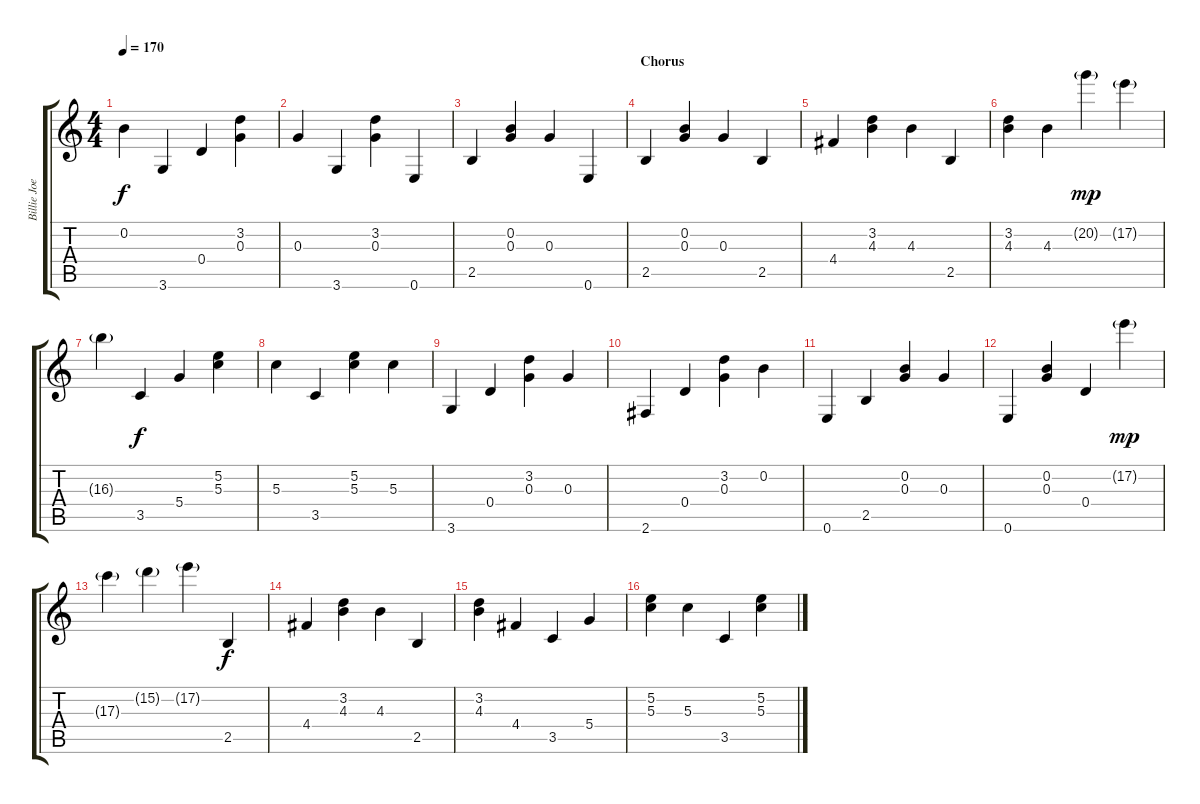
\track ("Billie Joe (Guitar 2, Backup)" "Billie Joe") {instrument electricguitarclean}
\staff {score tabs}
\tuning (E4 B3 G3 D3 A2 E2) {hide}
\ts (4 4)
\tempo 170
\clef g2
\ks c
0.2.4{dy f} 3.6.4 0.4.4 (3.2 0.3).4 |
0.3.4 3.6.4 (3.2 0.3).4 0.6.4 |
2.5.4 (0.2 0.3).4 0.3.4 0.6.4 |
\section ("" "Chorus")
2.5.4 (0.2 0.3).4 0.3.4 2.5.4 |
4.4.4 (3.2 4.3).4 4.3.4 2.5.4 |
(3.2 4.3).4 4.3.4 20.2{g}.4{dy mp} 17.2{g}.4 |
16.3{g}.4 3.5.4{dy f} 5.4.4 (5.2 5.3).4 |
5.3.4 3.5.4 (5.2 5.3).4 5.3.4 |
3.6.4 0.4.4 (3.2 0.3).4 0.3.4 |
2.6.4 0.4.4 (3.2 0.3).4 0.2.4 |
0.6.4 2.5.4 (0.2 0.3).4 0.3.4 |
0.6.4 (0.2 0.3).4 0.4.4 17.2{g}.4{dy mp} |
17.3{g}.4 15.2{g}.4 17.2{g}.4 2.5.4{dy f} |
4.4.4 (3.2 4.3).4 4.3.4 2.5.4 |
(3.2 4.3).4 4.4.4 3.5.4 5.4.4 |
(5.2 5.3).4 5.3.4 3.5.4 (5.2 5.3).4
